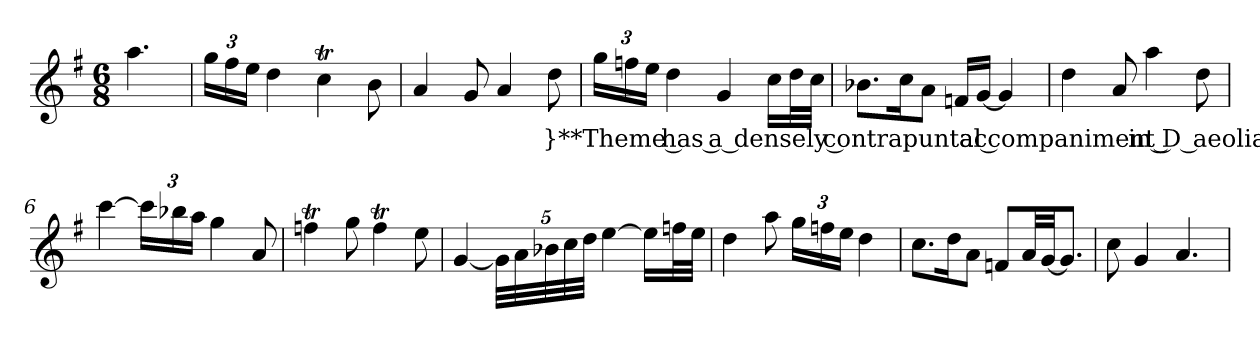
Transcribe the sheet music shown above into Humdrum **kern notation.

**kern	**text
*part1	*part1
*staff1	*staff1
*clefG2	*
*k[f#]	*
*e:	*
*M6/8	*
*MM80	*
=	=
4.aa	.
=1	=1
24ggLL	.
24ff#	.
24eeJJ	.
4dd	.
4ccT	.
8b	.
=2	=2
4a	.
8g	.
4a	.
8dd	}**Theme has a densely contrapuntal accompaniment in D aeolian/dorian, does not map well onto chord symbols or RNs
=3	=3
24ggLL	.
24ffn	.
24eeJJ	.
4dd	.
4g	.
16ccLL	.
32ddL	.
32ccJJJ	.
=4	=4
8.b-XL	.
16ccK	.
8aJ	.
16fnLL	.
[16gJJ	.
4g]	.
=5	=5
4dd	.
8a	.
4aa	.
8dd	.
=6	=6
[4ccc	.
24cccLL]	.
24bb-X	.
24aaJJ	.
4gg	.
8a	.
=7	=7
4ffnT	.
8gg	.
4ffT	.
8ee	.
=8	=8
[4g	.
40gLLL]	.
40a	.
40b-X	.
40cc	.
40ddJJJ	.
[4ee	.
16eeLL]	.
32ffnL	.
32eeJJJ	.
=9	=9
4dd	.
8aa	.
24ggLL	.
24ffn	.
24eeJJ	.
4dd	.
=10	=10
8.ccL	.
16ddK	.
8aJ	.
8fnL	.
32aLL	.
[32gJJ	.
8.gJ]	.
=11	=11
8cc	.
4g	.
4.a	.
=	=
*-	*-
